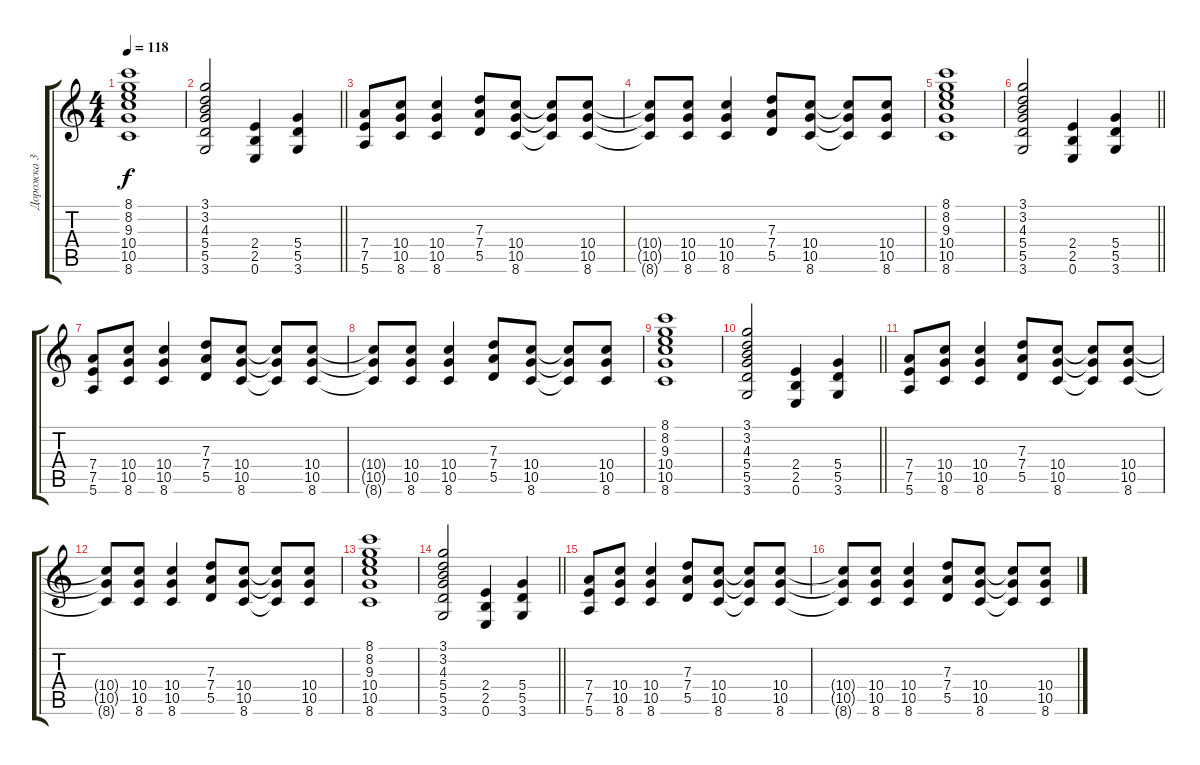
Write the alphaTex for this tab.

\track ("Дорожка 3" "Дорожка 3") {instrument distortionguitar}
\staff {score tabs}
\tuning (E4 B3 G3 D3 A2 E2) {hide}
\ts (4 4)
\tempo 118
\clef g2
\ks c
(8.1 8.2 9.3 10.4 10.5 8.6).1{dy f} |
\barLineRight lightlight
(3.1 3.2 4.3 5.4 5.5 3.6).2 (2.4 2.5 0.6).4 (5.4 5.5 3.6).4 |
(7.4 7.5 5.6).8 (10.4 10.5 8.6).8 (10.4 10.5 8.6).4 (7.3 7.4 5.5).8 (10.4 10.5 8.6).8 (10.4{t} 10.5{t} 8.6{t}).8 (10.4 10.5 8.6).8 |
(10.4{t} 10.5{t} 8.6{t}).8 (10.4 10.5 8.6).8 (10.4 10.5 8.6).4 (7.3 7.4 5.5).8 (10.4 10.5 8.6).8 (10.4{t} 10.5{t} 8.6{t}).8 (10.4 10.5 8.6).8 |
(8.1 8.2 9.3 10.4 10.5 8.6).1 |
\barLineRight lightlight
(3.1 3.2 4.3 5.4 5.5 3.6).2 (2.4 2.5 0.6).4 (5.4 5.5 3.6).4 |
(7.4 7.5 5.6).8 (10.4 10.5 8.6).8 (10.4 10.5 8.6).4 (7.3 7.4 5.5).8 (10.4 10.5 8.6).8 (10.4{t} 10.5{t} 8.6{t}).8 (10.4 10.5 8.6).8 |
(10.4{t} 10.5{t} 8.6{t}).8 (10.4 10.5 8.6).8 (10.4 10.5 8.6).4 (7.3 7.4 5.5).8 (10.4 10.5 8.6).8 (10.4{t} 10.5{t} 8.6{t}).8 (10.4 10.5 8.6).8 |
(8.1 8.2 9.3 10.4 10.5 8.6).1 |
\barLineRight lightlight
(3.1 3.2 4.3 5.4 5.5 3.6).2 (2.4 2.5 0.6).4 (5.4 5.5 3.6).4 |
(7.4 7.5 5.6).8 (10.4 10.5 8.6).8 (10.4 10.5 8.6).4 (7.3 7.4 5.5).8 (10.4 10.5 8.6).8 (10.4{t} 10.5{t} 8.6{t}).8 (10.4 10.5 8.6).8 |
(10.4{t} 10.5{t} 8.6{t}).8 (10.4 10.5 8.6).8 (10.4 10.5 8.6).4 (7.3 7.4 5.5).8 (10.4 10.5 8.6).8 (10.4{t} 10.5{t} 8.6{t}).8 (10.4 10.5 8.6).8 |
(8.1 8.2 9.3 10.4 10.5 8.6).1 |
\barLineRight lightlight
(3.1 3.2 4.3 5.4 5.5 3.6).2 (2.4 2.5 0.6).4 (5.4 5.5 3.6).4 |
(7.4 7.5 5.6).8 (10.4 10.5 8.6).8 (10.4 10.5 8.6).4 (7.3 7.4 5.5).8 (10.4 10.5 8.6).8 (10.4{t} 10.5{t} 8.6{t}).8 (10.4 10.5 8.6).8 |
(10.4{t} 10.5{t} 8.6{t}).8 (10.4 10.5 8.6).8 (10.4 10.5 8.6).4 (7.3 7.4 5.5).8 (10.4 10.5 8.6).8 (10.4{t} 10.5{t} 8.6{t}).8 (10.4 10.5 8.6).8
